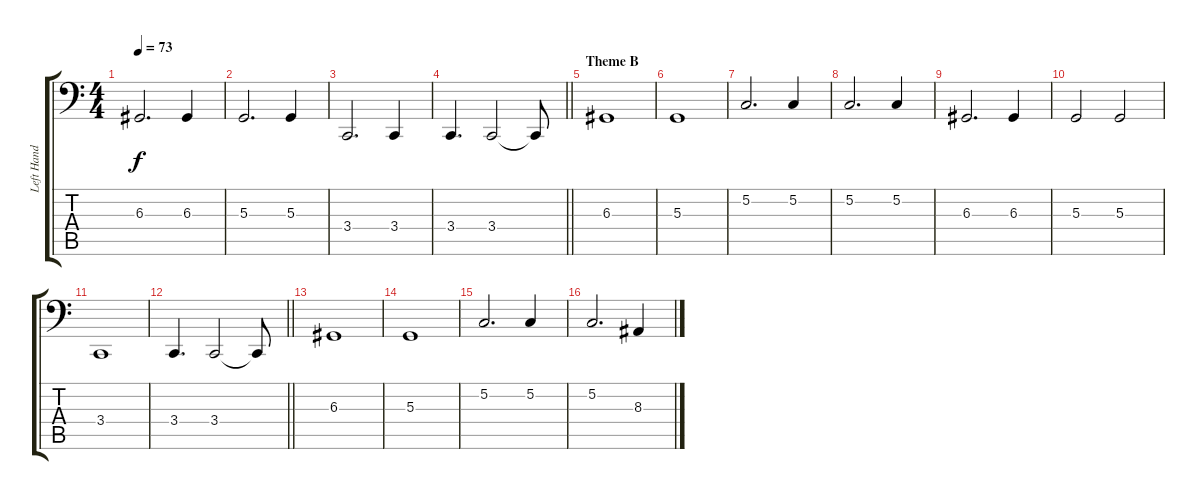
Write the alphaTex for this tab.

\track ("Left Hand" "Left Hand") {instrument acousticgrandpiano}
\staff {score tabs}
\tuning (C3 G2 D2 A1 E1 B0) {hide}
\ts (4 4)
\tempo 73
\clef f4
\ks c
6.3.2{d dy f} 6.3.4 |
5.3.2{d} 5.3.4 |
3.4.2{d} 3.4.4 |
\barLineRight lightlight
3.4.4{d} 3.4.2 3.4{t}.8 |
\section ("" "Theme B")
6.3.1 |
5.3.1 |
5.2.2{d} 5.2.4 |
5.2.2{d} 5.2.4 |
6.3.2{d} 6.3.4 |
5.3.2 5.3.2 |
3.4.1 |
\barLineRight lightlight
3.4.4{d} 3.4.2 3.4{t}.8 |
\section ("" "")
6.3.1 |
5.3.1 |
5.2.2{d} 5.2.4 |
5.2.2{d} 8.3.4
